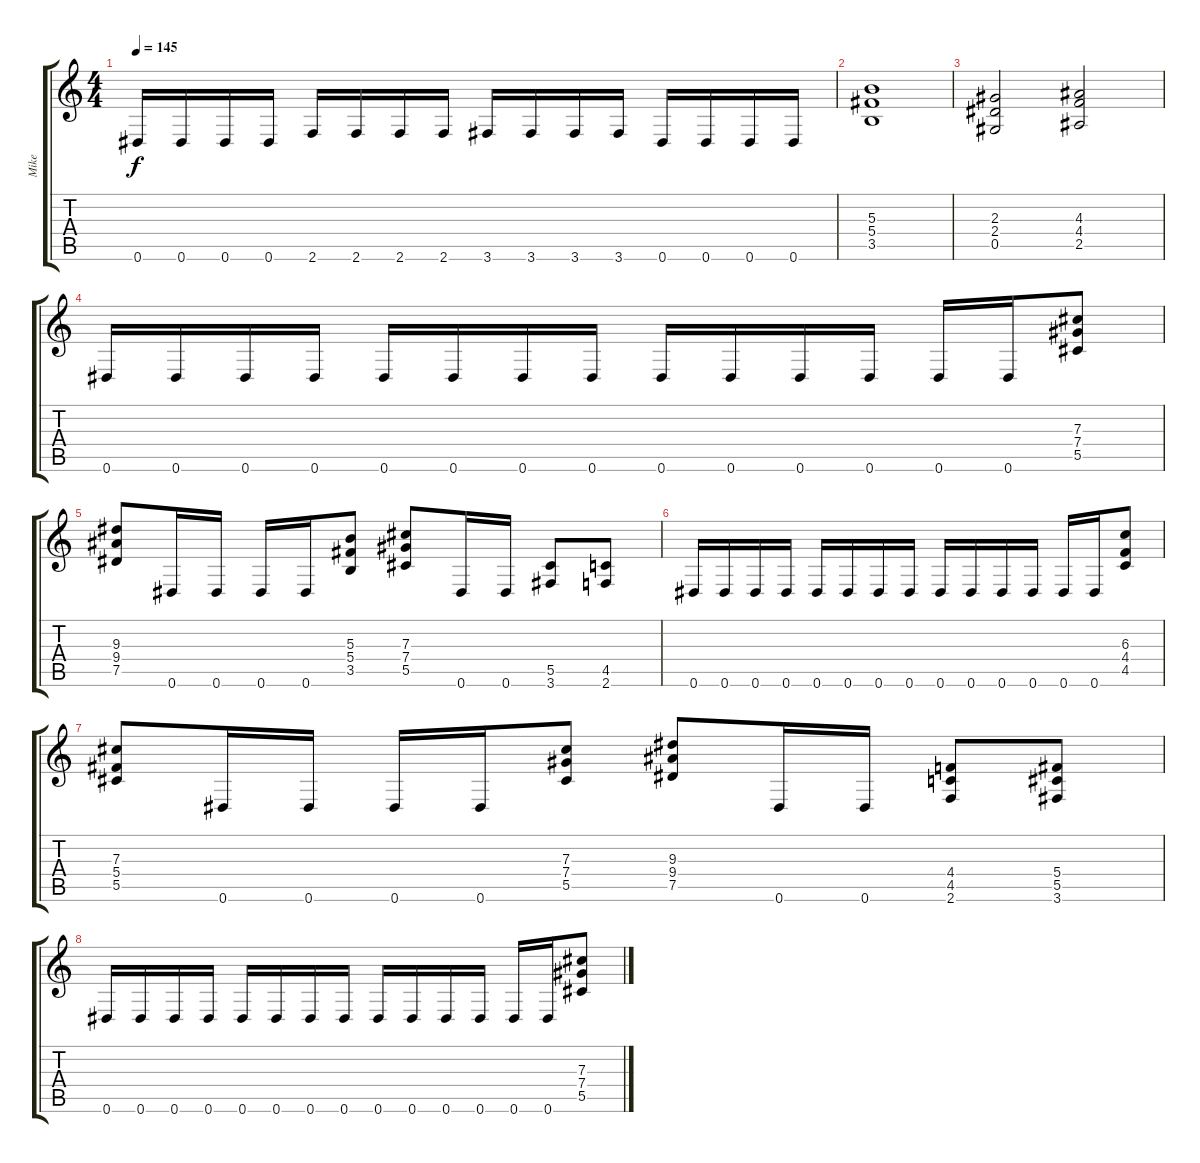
\track ("Mike" "Mike") {instrument overdrivenguitar}
\staff {score tabs}
\tuning (Eb4 Bb3 Gb3 Db3 Ab2 Eb2) {hide}
\ts (4 4)
\tempo 145
\clef g2
\ks c
0.6.16{dy f} 0.6.16 0.6.16 0.6.16 2.6.16 2.6.16 2.6.16 2.6.16 3.6.16 3.6.16 3.6.16 3.6.16 0.6.16 0.6.16 0.6.16 0.6.16 |
(5.3 5.4 3.5).1 |
(2.3 2.4 0.5).2 (4.3 4.4 2.5).2 |
0.6.16 0.6.16 0.6.16 0.6.16 0.6.16 0.6.16 0.6.16 0.6.16 0.6.16 0.6.16 0.6.16 0.6.16 0.6.16 0.6.16 (7.3 7.4 5.5).8 |
(9.3 9.4 7.5).8 0.6.16 0.6.16 0.6.16 0.6.16 (5.3 5.4 3.5).8 (7.3 7.4 5.5).8 0.6.16 0.6.16 (5.5 3.6).8 (4.5 2.6).8 |
0.6.16 0.6.16 0.6.16 0.6.16 0.6.16 0.6.16 0.6.16 0.6.16 0.6.16 0.6.16 0.6.16 0.6.16 0.6.16 0.6.16 (6.3 4.4 4.5).8 |
(7.3 5.4 5.5).8 0.6.16 0.6.16 0.6.16 0.6.16 (7.3 7.4 5.5).8 (9.3 9.4 7.5).8 0.6.16 0.6.16 (4.4 4.5 2.6).8 (5.4 5.5 3.6).8 |
0.6.16 0.6.16 0.6.16 0.6.16 0.6.16 0.6.16 0.6.16 0.6.16 0.6.16 0.6.16 0.6.16 0.6.16 0.6.16 0.6.16 (7.3 7.4 5.5).8
